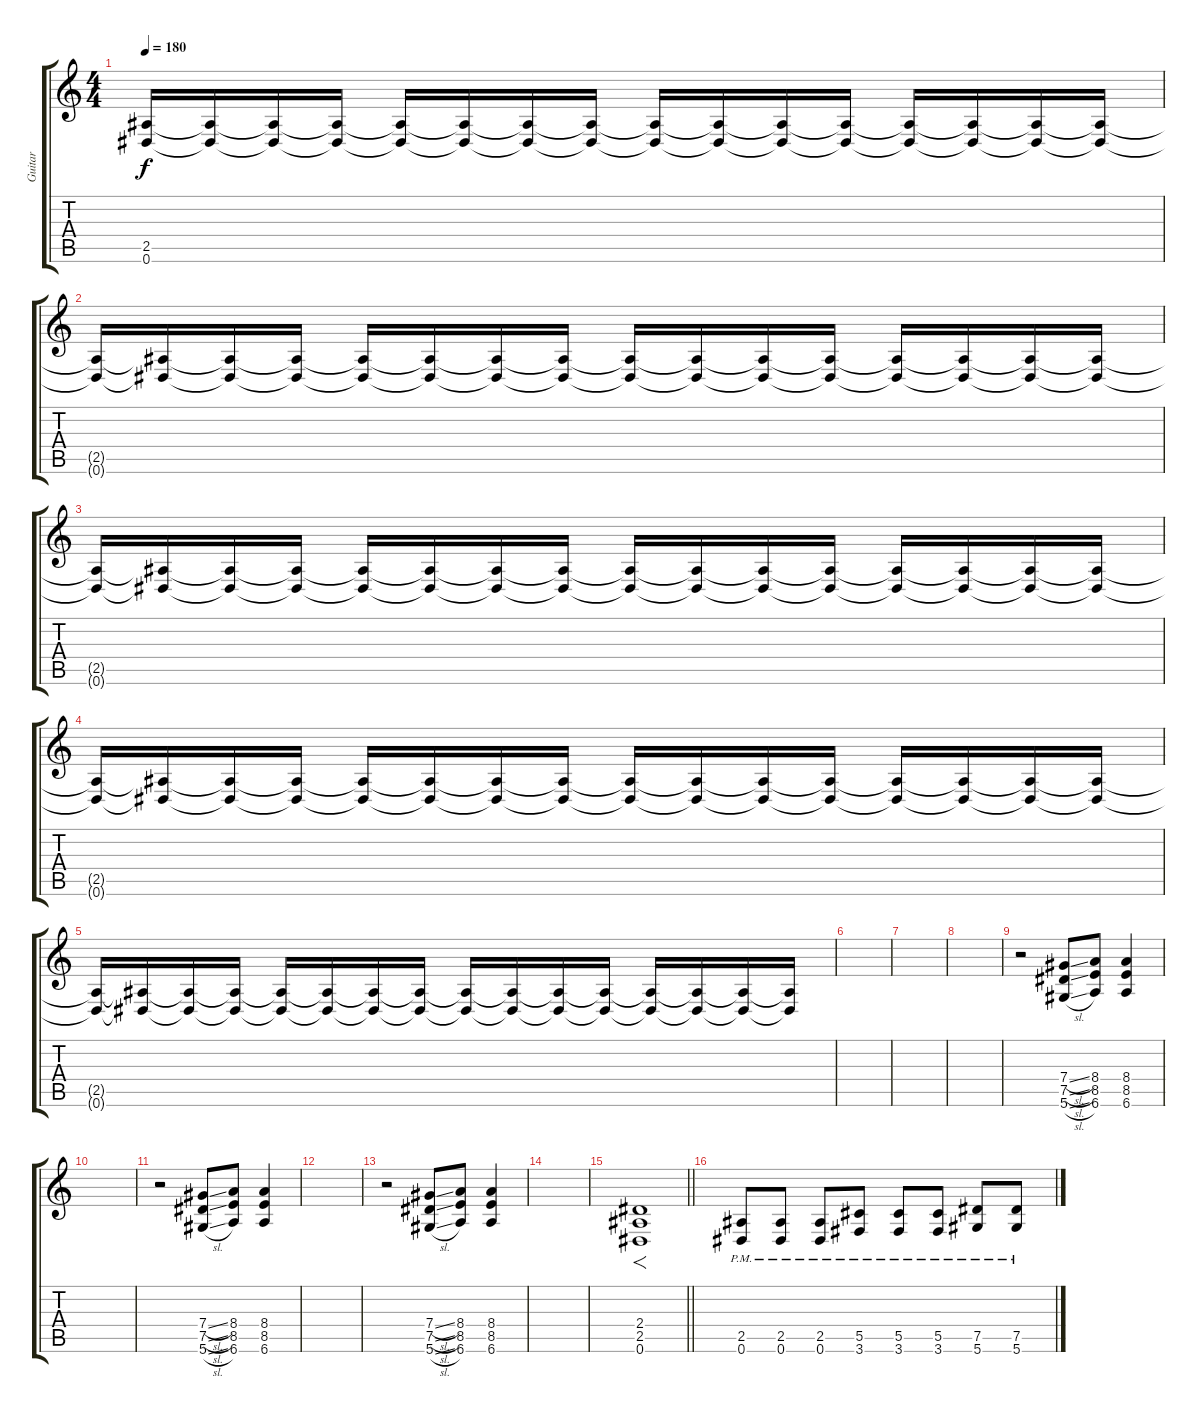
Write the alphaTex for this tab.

\track ("Guitar " "Guitar ") {instrument distortionguitar}
\staff {score tabs}
\tuning (Eb4 Bb3 Gb3 Db3 Ab2 Eb2) {hide}
\ts (4 4)
\tempo 180
\clef g2
\ks c
(2.5 0.6).16{dy f instrument distortionguitar} (2.5{t} 0.6{t}).16{volume 0} (2.5{t} 0.6{t}).16{volume 13} (2.5{t} 0.6{t}).16{volume 0} (2.5{t} 0.6{t}).16{volume 13} (2.5{t} 0.6{t}).16{volume 0} (2.5{t} 0.6{t}).16{volume 13} (2.5{t} 0.6{t}).16{volume 0} (2.5{t} 0.6{t}).16{volume 13} (2.5{t} 0.6{t}).16{volume 0} (2.5{t} 0.6{t}).16{volume 13} (2.5{t} 0.6{t}).16{volume 0} (2.5{t} 0.6{t}).16{volume 13} (2.5{t} 0.6{t}).16{volume 0} (2.5{t} 0.6{t}).16{volume 13} (2.5{t} 0.6{t}).16{volume 0} |
(2.5{t} 0.6{t}).16{volume 13} (2.5{t} 0.6{t}).16{volume 0} (2.5{t} 0.6{t}).16{volume 13} (2.5{t} 0.6{t}).16{volume 0} (2.5{t} 0.6{t}).16{volume 13} (2.5{t} 0.6{t}).16{volume 0} (2.5{t} 0.6{t}).16{volume 13} (2.5{t} 0.6{t}).16{volume 0} (2.5{t} 0.6{t}).16{volume 13} (2.5{t} 0.6{t}).16{volume 0} (2.5{t} 0.6{t}).16{volume 13} (2.5{t} 0.6{t}).16{volume 0} (2.5{t} 0.6{t}).16{volume 13} (2.5{t} 0.6{t}).16{volume 0} (2.5{t} 0.6{t}).16{volume 13} (2.5{t} 0.6{t}).16{volume 0} |
(2.5{t} 0.6{t}).16{volume 13} (2.5{t} 0.6{t}).16{volume 0} (2.5{t} 0.6{t}).16{volume 13} (2.5{t} 0.6{t}).16{volume 0} (2.5{t} 0.6{t}).16{volume 13} (2.5{t} 0.6{t}).16{volume 0} (2.5{t} 0.6{t}).16{volume 13} (2.5{t} 0.6{t}).16{volume 0} (2.5{t} 0.6{t}).16{volume 13} (2.5{t} 0.6{t}).16{volume 0} (2.5{t} 0.6{t}).16{volume 13} (2.5{t} 0.6{t}).16{volume 0} (2.5{t} 0.6{t}).16{volume 13} (2.5{t} 0.6{t}).16{volume 0} (2.5{t} 0.6{t}).16{volume 13} (2.5{t} 0.6{t}).16{volume 0} |
(2.5{t} 0.6{t}).16{volume 0} (2.5{t} 0.6{t}).16{volume 0} (2.5{t} 0.6{t}).16{volume 13} (2.5{t} 0.6{t}).16{volume 0} (2.5{t} 0.6{t}).16{volume 13} (2.5{t} 0.6{t}).16{volume 0} (2.5{t} 0.6{t}).16{volume 13} (2.5{t} 0.6{t}).16{volume 0} (2.5{t} 0.6{t}).16{volume 13} (2.5{t} 0.6{t}).16{volume 0} (2.5{t} 0.6{t}).16{volume 13} (2.5{t} 0.6{t}).16{volume 0} (2.5{t} 0.6{t}).16{volume 13} (2.5{t} 0.6{t}).16{volume 0} (2.5{t} 0.6{t}).16{volume 13} (2.5{t} 0.6{t}).16{volume 0} |
(2.5{t} 0.6{t}).16{volume 13} (2.5{t} 0.6{t}).16{volume 0} (2.5{t} 0.6{t}).16{volume 13} (2.5{t} 0.6{t}).16{volume 0} (2.5{t} 0.6{t}).16{volume 13} (2.5{t} 0.6{t}).16{volume 0} (2.5{t} 0.6{t}).16{volume 13} (2.5{t} 0.6{t}).16{volume 0} (2.5{t} 0.6{t}).16{volume 13} (2.5{t} 0.6{t}).16{volume 0} (2.5{t} 0.6{t}).16{volume 13} (2.5{t} 0.6{t}).16{volume 0} (2.5{t} 0.6{t}).16{volume 13} (2.5{t} 0.6{t}).16{volume 0} (2.5{t} 0.6{t}).16{volume 13} (2.5{t} 0.6{t}).16{volume 0} |
|
|
|
r.2 (7.4{sl} 7.5{sl} 5.6{sl}).8 (8.4 8.5 6.6).8 (8.4 8.5 6.6).4 |
|
r.2 (7.4{sl} 7.5{sl} 5.6{sl}).8 (8.4 8.5 6.6).8 (8.4 8.5 6.6).4 |
|
r.2 (7.4{sl} 7.5{sl} 5.6{sl}).8 (8.4 8.5 6.6).8 (8.4 8.5 6.6).4 |
|
\barLineRight lightlight
(2.4 2.5 0.6).1{f} |
(2.5{pm} 0.6{pm}).8 (2.5{pm} 0.6{pm}).8 (2.5{pm} 0.6{pm}).8 (5.5{pm} 3.6{pm}).8 (5.5{pm} 3.6{pm}).8 (5.5{pm} 3.6{pm}).8 (7.5{pm} 5.6{pm}).8 (7.5{pm} 5.6{pm}).8
